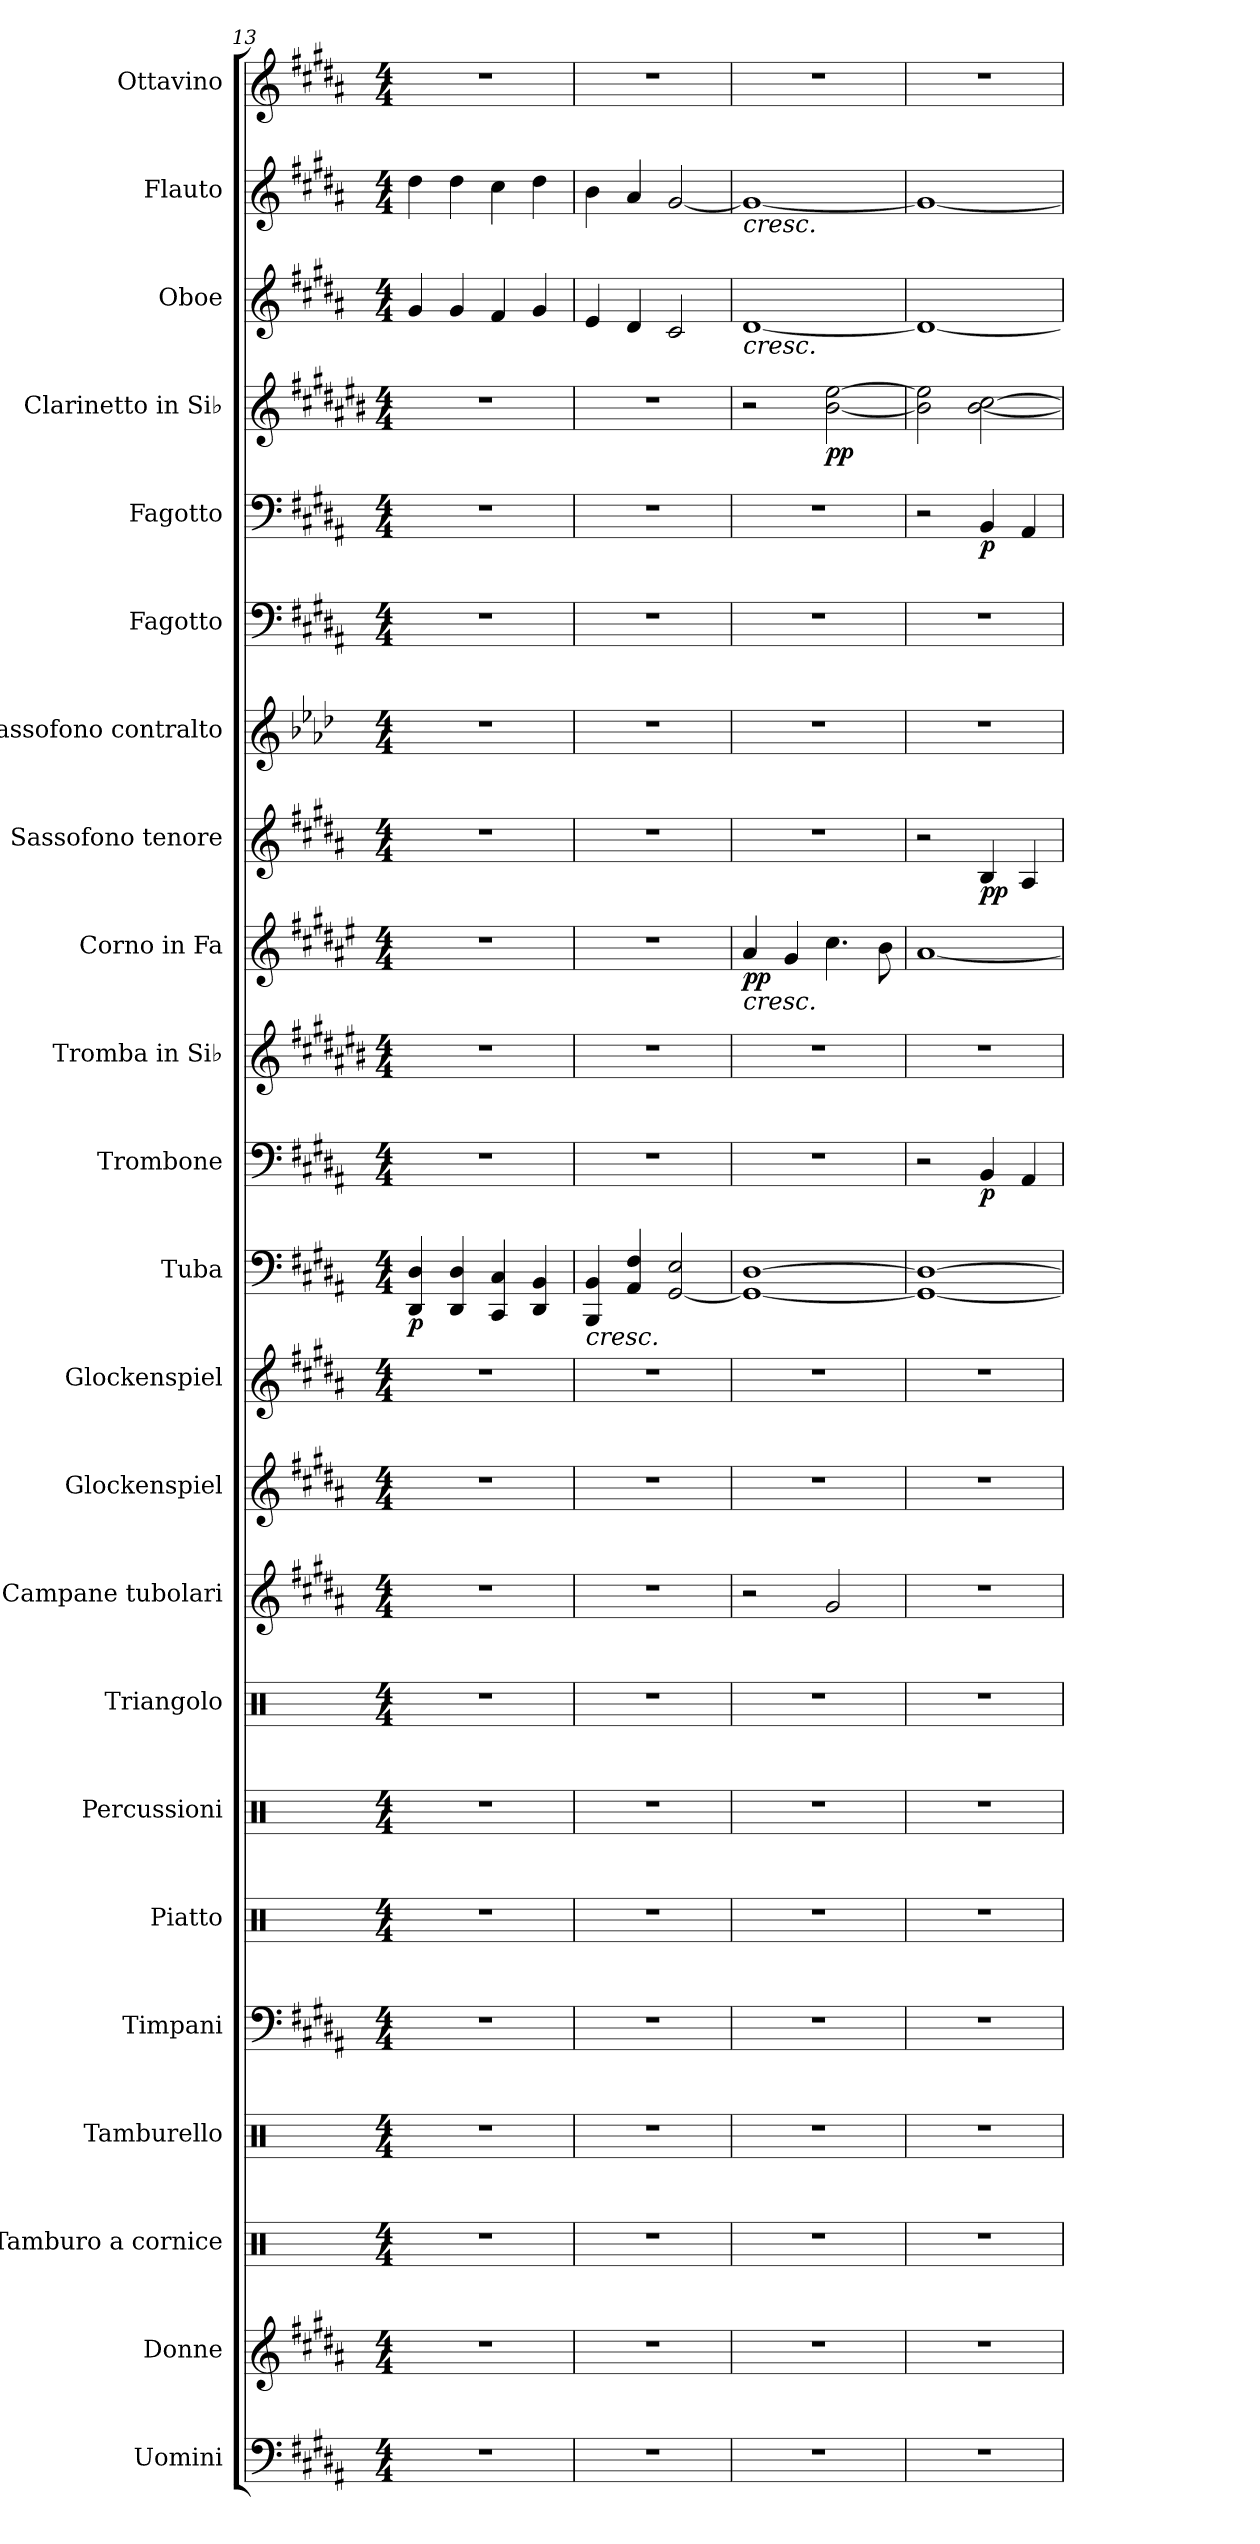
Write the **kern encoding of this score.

**kern	**kern	**kern	**kern	**kern	**kern	**kern	**kern	**kern	**kern	**kern	**kern	**dynam	**kern	**dynam	**kern	**kern	**dynam	**kern	**dynam	**kern	**kern	**kern	**dynam	**kern	**dynam	**kern	**kern	**kern
*part23	*part22	*part21	*part20	*part19	*part18	*part17	*part16	*part15	*part14	*part13	*part12	*part12	*part11	*part11	*part10	*part9	*part9	*part8	*part8	*part7	*part6	*part5	*part5	*part4	*part4	*part3	*part2	*part1
*staff23	*staff22	*staff21	*staff20	*staff19	*staff18	*staff17	*staff16	*staff15	*staff14	*staff13	*staff12	*staff12	*staff11	*staff11	*staff10	*staff9	*staff9	*staff8	*staff8	*staff7	*staff6	*staff5	*staff5	*staff4	*staff4	*staff3	*staff2	*staff1
*I"Uomini	*I"Donne	*I"Tamburo a cornice	*I"Tamburello	*I"Timpani	*I"Piatto	*I"Percussioni	*I"Triangolo	*I"Campane tubolari	*I"Glockenspiel	*I"Glockenspiel	*I"Tuba	*	*I"Trombone	*	*I"Tromba in Si♭	*I"Corno in Fa	*	*I"Sassofono tenore	*	*I"Sassofono contralto	*I"Fagotto	*I"Fagotto	*	*I"Clarinetto in Si♭	*	*I"Oboe	*I"Flauto	*I"Ottavino
*I'U.	*I'D.	*	*I'Tamb.	*I'Timp.	*	*I'Perc.	*I'Triang.	*I'Camp.	*I'Glock.	*I'Glock.	*I'Tba.	*	*I'Trb.	*	*I'Tr. Si♭	*I'Cor. Fa	*	*	*	*	*I'Fag.	*I'Fag.	*	*I'Cl. Si♭	*	*I'Ob.	*I'Fl.	*I'Ott.
*clefF4	*clefG2	*clefX	*clefX	*clefF4	*clefX	*clefX	*clefX	*clefG2	*clefG2	*clefG2	*clefF4	*	*clefF4	*	*clefG2	*clefG2	*	*clefG2	*	*clefG2	*clefF4	*clefF4	*	*clefG2	*	*clefG2	*clefG2	*clefG2
*	*	*	*	*	*	*	*	*	*ITrd-14c-24	*ITrd-14c-24	*	*	*	*	*ITrd1c2	*ITrd4c7	*	*ITrd8c14	*	*ITrd5c9	*	*	*	*ITrd1c2	*	*	*	*ITrd-7c-12
*k[f#c#g#d#a#]	*k[f#c#g#d#a#]	*k[]	*k[]	*k[f#c#g#d#a#]	*k[]	*k[]	*k[]	*k[f#c#g#d#a#]	*k[f#c#g#d#a#]	*k[f#c#g#d#a#]	*k[f#c#g#d#a#]	*	*k[f#c#g#d#a#]	*	*k[f#c#g#d#a#]	*k[f#c#g#d#a#]	*	*k[f#c#g#d#a#]	*	*k[b-e-a-d-g-c-f-]	*k[f#c#g#d#a#]	*k[f#c#g#d#a#]	*	*k[f#c#g#d#a#]	*	*k[f#c#g#d#a#]	*k[f#c#g#d#a#]	*k[f#c#g#d#a#]
*M4/4	*M4/4	*M4/4	*M4/4	*M4/4	*M4/4	*M4/4	*M4/4	*M4/4	*M4/4	*M4/4	*M4/4	*	*M4/4	*	*M4/4	*M4/4	*	*M4/4	*	*M4/4	*M4/4	*M4/4	*	*M4/4	*	*M4/4	*M4/4	*M4/4
=13	=13	=13	=13	=13	=13	=13	=13	=13	=13	=13	=13	=13	=13	=13	=13	=13	=13	=13	=13	=13	=13	=13	=13	=13	=13	=13	=13	=13
!	!	!	!	!	!	!	!	!	!	!	!	!LO:DY:b	!	!	!	!	!	!	!	!	!	!	!	!	!	!	!	!
1r	1r	1r	1r	1r	1r	1r	1r	1r	1r	1r	4DD#/ 4D#/	p	1r	.	1r	1r	.	1r	.	1r	1r	1r	.	1r	.	4g#/	4dd#\	1r
.	.	.	.	.	.	.	.	.	.	.	4DD#/ 4D#/	.	.	.	.	.	.	.	.	.	.	.	.	.	.	4g#/	4dd#\	.
.	.	.	.	.	.	.	.	.	.	.	4CC#/ 4C#/	.	.	.	.	.	.	.	.	.	.	.	.	.	.	4f#/	4cc#\	.
.	.	.	.	.	.	.	.	.	.	.	4DD#/ 4BB/	.	.	.	.	.	.	.	.	.	.	.	.	.	.	4g#/	4dd#\	.
=14	=14	=14	=14	=14	=14	=14	=14	=14	=14	=14	=14	=14	=14	=14	=14	=14	=14	=14	=14	=14	=14	=14	=14	=14	=14	=14	=14	=14
!	!	!	!	!	!	!	!	!	!	!	!LO:TX:b:i:t=cresc.	!	!	!	!	!	!	!	!	!	!	!	!	!	!	!	!	!
1r	1r	1r	1r	1r	1r	1r	1r	1r	1r	1r	4BBB/ 4BB/	.	1r	.	1r	1r	.	1r	.	1r	1r	1r	.	1r	.	4e/	4b\	1r
.	.	.	.	.	.	.	.	.	.	.	4AA#/ 4F#/	.	.	.	.	.	.	.	.	.	.	.	.	.	.	4d#/	4a#/	.
.	.	.	.	.	.	.	.	.	.	.	[2GG#/ 2E/	.	.	.	.	.	.	.	.	.	.	.	.	.	.	2c#/	[2g#/	.
=15	=15	=15	=15	=15	=15	=15	=15	=15	=15	=15	=15	=15	=15	=15	=15	=15	=15	=15	=15	=15	=15	=15	=15	=15	=15	=15	=15	=15
!	!	!	!	!	!	!	!	!	!	!	!	!	!	!	!	!	!	!	!	!	!	!	!	!	!	!	!LO:TX:b:i:t=cresc.	!
!	!	!	!	!	!	!	!	!	!	!	!	!	!	!	!	!	!	!	!	!	!	!	!	!	!	!LO:TX:b:i:t=cresc.	!	!
!	!	!	!	!	!	!	!	!	!	!	!	!	!	!	!	!LO:TX:b:i:t=cresc.	!	!	!	!	!	!	!	!	!	!	!	!
!	!	!	!	!	!	!	!	!	!	!	!	!	!	!	!	!	!LO:DY:b	!	!	!	!	!	!	!	!	!	!	!
1r	1r	1r	1r	1r	1r	1r	1r	2r	1r	1r	1GG#_ [1D#	.	1r	.	1r	4d#/	pp	1r	.	1r	1r	1r	.	2r	.	[1d#	1g#_	1r
.	.	.	.	.	.	.	.	.	.	.	.	.	.	.	.	4c#/	.	.	.	.	.	.	.	.	.	.	.	.
!	!	!	!	!	!	!	!	!	!	!	!	!	!	!	!	!	!	!	!	!	!	!	!	!	!LO:DY:b	!	!	!
.	.	.	.	.	.	.	.	2g#/	.	.	.	.	.	.	.	4.f#\	.	.	.	.	.	.	.	[2a#\ [2dd#\	pp	.	.	.
.	.	.	.	.	.	.	.	.	.	.	.	.	.	.	.	8e\	.	.	.	.	.	.	.	.	.	.	.	.
=16	=16	=16	=16	=16	=16	=16	=16	=16	=16	=16	=16	=16	=16	=16	=16	=16	=16	=16	=16	=16	=16	=16	=16	=16	=16	=16	=16	=16
1r	1r	1r	1r	1r	1r	1r	1r	1r	1r	1r	1GG#_ 1D#_	.	2r	.	1r	[1d#	.	2r	.	1r	1r	2r	.	2a#\] 2dd#\]	.	1d#_	1g#_	1r
!	!	!	!	!	!	!	!	!	!	!	!	!	!	!LO:DY:b	!	!	!	!	!LO:DY:b	!	!	!	!LO:DY:b	!	!	!	!	!
.	.	.	.	.	.	.	.	.	.	.	.	.	4BB/	p	.	.	.	4BB/	pp	.	.	4BB/	p	[2a#\ [2b\	.	.	.	.
.	.	.	.	.	.	.	.	.	.	.	.	.	4AA#/	.	.	.	.	4AA#/	.	.	.	4AA#/	.	.	.	.	.	.
=	=	=	=	=	=	=	=	=	=	=	=	=	=	=	=	=	=	=	=	=	=	=	=	=	=	=	=	=
*-	*-	*-	*-	*-	*-	*-	*-	*-	*-	*-	*-	*-	*-	*-	*-	*-	*-	*-	*-	*-	*-	*-	*-	*-	*-	*-	*-	*-
